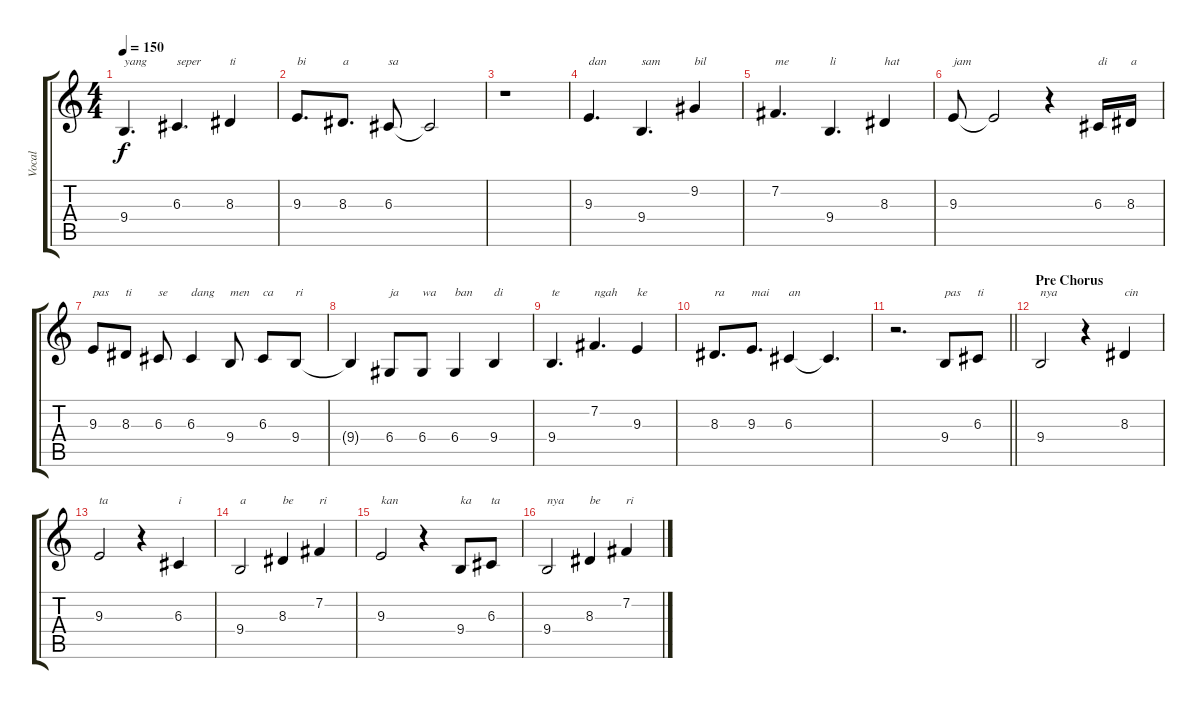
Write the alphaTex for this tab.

\track ("Vocal" "Vocal") {instrument altosax}
\staff {score tabs}
\tuning (E4 B3 G3 D3 A2 E2) {hide}
\ts (4 4)
\tempo 150
\clef g2
\ks c
9.4.4{d txt "yang" dy f} 6.3.4{d txt "seper"} 8.3.4{txt "ti"} |
9.3.8{d txt "bi"} 8.3.8{d txt "a"} 6.3.8{txt "sa"} 6.3{t}.2 |
r.1 |
9.3.4{d txt "dan"} 9.4.4{d txt "sam"} 9.2.4{txt "bil"} |
7.2.4{d txt "me"} 9.4.4{d txt "li"} 8.3.4{txt "hat"} |
9.3.8{txt "jam"} 9.3{t}.2 r.4 6.3.16{txt "di"} 8.3.16{txt "a"} |
9.3.8{txt "pas"} 8.3.8{txt "ti"} 6.3.8{txt "se"} 6.3.4{txt "dang"} 9.4.8{txt "men"} 6.3.8{txt "ca"} 9.4.8{txt "ri"} |
9.4{t}.4 6.4.8{txt "ja"} 6.4.8{txt "wa"} 6.4.4{txt "ban"} 9.4.4{txt "di"} |
9.4.4{d txt "te"} 7.2.4{d txt "ngah"} 9.3.4{txt "ke"} |
8.3.8{d txt "ra"} 9.3.8{d txt "mai"} 6.3.4{txt "an"} 6.3{t}.4{d} |
\barLineRight lightlight
r.2{d} 9.4.8{txt "pas"} 6.3.8{txt "ti"} |
\section ("" "Pre Chorus")
9.4.2{txt "nya"} r.4 8.3.4{txt "cin"} |
9.3.2{txt "ta"} r.4 6.3.4{txt "i"} |
9.4.2{txt "a"} 8.3.4{txt "be"} 7.2.4{txt "ri"} |
9.3.2{txt "kan"} r.4 9.4.8{txt "ka"} 6.3.8{txt "ta"} |
9.4.2{txt "nya"} 8.3.4{txt "be"} 7.2.4{txt "ri"}
